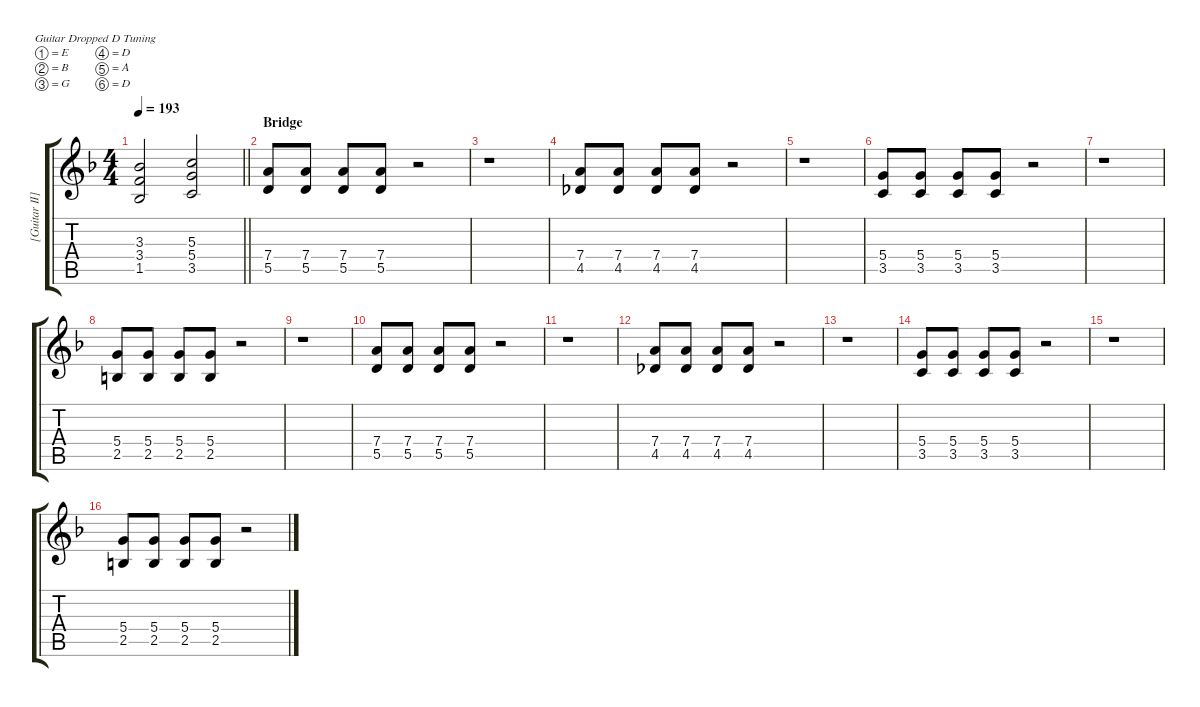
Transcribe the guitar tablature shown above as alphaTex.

\hideDynamics
\bracketExtendMode groupsimilarinstruments
\firstSystemTrackNameMode fullname
\otherSystemsTrackNameMode fullname
\otherSystemsTrackNameOrientation horizontal
\track ("[Guitar II]" "E-Gt") {instrument distortionguitar}
\staff {score tabs}
\tuning (E4 B3 G3 D3 A2 D2)
\ts (4 4)
\tempo 193
\clef g2
\barLineRight lightlight
\ks f
(3.3 3.4 1.5).2{dy f} (5.3 5.4 3.5).2 |
\section ("" "Bridge")
(7.4 5.5).8 (7.4 5.5).8 (7.4 5.5).8 (7.4 5.5).8 r.2 |
r.1 |
(7.4 4.5).8 (7.4 4.5).8 (7.4 4.5).8 (7.4 4.5).8 r.2 |
r.1 |
(5.4 3.5).8 (5.4 3.5).8 (5.4 3.5).8 (5.4 3.5).8 r.2 |
r.1 |
(5.4 2.5).8 (5.4 2.5).8 (5.4 2.5).8 (5.4 2.5).8 r.2 |
r.1 |
(7.4 5.5).8 (7.4 5.5).8 (7.4 5.5).8 (7.4 5.5).8 r.2 |
r.1 |
(7.4 4.5).8 (7.4 4.5).8 (7.4 4.5).8 (7.4 4.5).8 r.2 |
r.1 |
(5.4 3.5).8 (5.4 3.5).8 (5.4 3.5).8 (5.4 3.5).8 r.2 |
r.1 |
(5.4 2.5).8 (5.4 2.5).8 (5.4 2.5).8 (5.4 2.5).8 r.2
